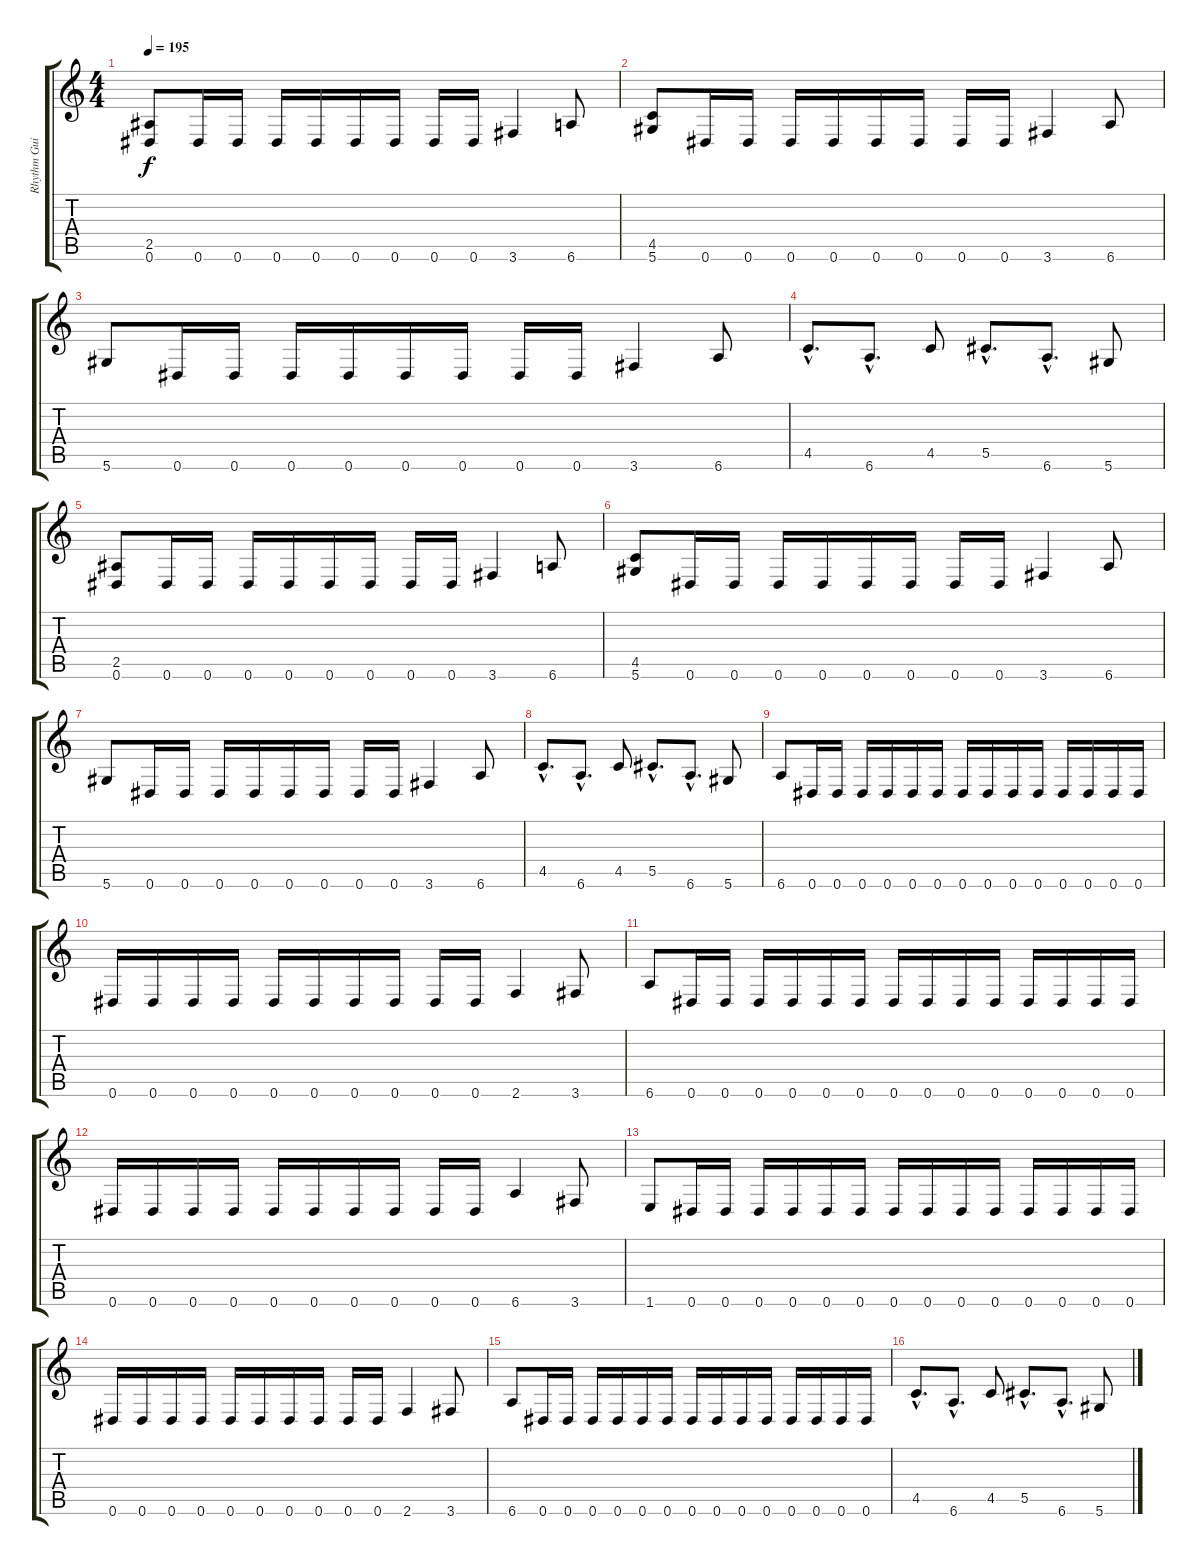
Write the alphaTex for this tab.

\track ("Rhythm Guitar (Matt)" "Rhythm Gui") {instrument distortionguitar}
\staff {score tabs}
\tuning (Eb4 Bb3 Gb3 Db3 Ab2 Eb2) {hide}
\ts (4 4)
\tempo 195
\clef g2
\ks c
(2.5 0.6).8{dy f} 0.6.16 0.6.16 0.6.16 0.6.16 0.6.16 0.6.16 0.6.16 0.6.16 3.6.4 6.6.8 |
(4.5 5.6).8 0.6.16 0.6.16 0.6.16 0.6.16 0.6.16 0.6.16 0.6.16 0.6.16 3.6.4 6.6.8 |
5.6.8 0.6.16 0.6.16 0.6.16 0.6.16 0.6.16 0.6.16 0.6.16 0.6.16 3.6.4 6.6.8 |
4.5{hac}.8{d} 6.6{hac}.8{d} 4.5.8 5.5{hac}.8{d} 6.6{hac}.8{d} 5.6.8 |
(2.5 0.6).8 0.6.16 0.6.16 0.6.16 0.6.16 0.6.16 0.6.16 0.6.16 0.6.16 3.6.4 6.6.8 |
(4.5 5.6).8 0.6.16 0.6.16 0.6.16 0.6.16 0.6.16 0.6.16 0.6.16 0.6.16 3.6.4 6.6.8 |
5.6.8 0.6.16 0.6.16 0.6.16 0.6.16 0.6.16 0.6.16 0.6.16 0.6.16 3.6.4 6.6.8 |
4.5{hac}.8{d} 6.6{hac}.8{d} 4.5.8 5.5{hac}.8{d} 6.6{hac}.8{d} 5.6.8 |
6.6.8 0.6.16 0.6.16 0.6.16 0.6.16 0.6.16 0.6.16 0.6.16 0.6.16 0.6.16 0.6.16 0.6.16 0.6.16 0.6.16 0.6.16 |
0.6.16 0.6.16 0.6.16 0.6.16 0.6.16 0.6.16 0.6.16 0.6.16 0.6.16 0.6.16 2.6.4 3.6.8 |
6.6.8 0.6.16 0.6.16 0.6.16 0.6.16 0.6.16 0.6.16 0.6.16 0.6.16 0.6.16 0.6.16 0.6.16 0.6.16 0.6.16 0.6.16 |
0.6.16 0.6.16 0.6.16 0.6.16 0.6.16 0.6.16 0.6.16 0.6.16 0.6.16 0.6.16 6.6.4 3.6.8 |
1.6.8 0.6.16 0.6.16 0.6.16 0.6.16 0.6.16 0.6.16 0.6.16 0.6.16 0.6.16 0.6.16 0.6.16 0.6.16 0.6.16 0.6.16 |
0.6.16 0.6.16 0.6.16 0.6.16 0.6.16 0.6.16 0.6.16 0.6.16 0.6.16 0.6.16 2.6.4 3.6.8 |
6.6.8 0.6.16 0.6.16 0.6.16 0.6.16 0.6.16 0.6.16 0.6.16 0.6.16 0.6.16 0.6.16 0.6.16 0.6.16 0.6.16 0.6.16 |
4.5{hac}.8{d} 6.6{hac}.8{d} 4.5.8 5.5{hac}.8{d} 6.6{hac}.8{d} 5.6.8
